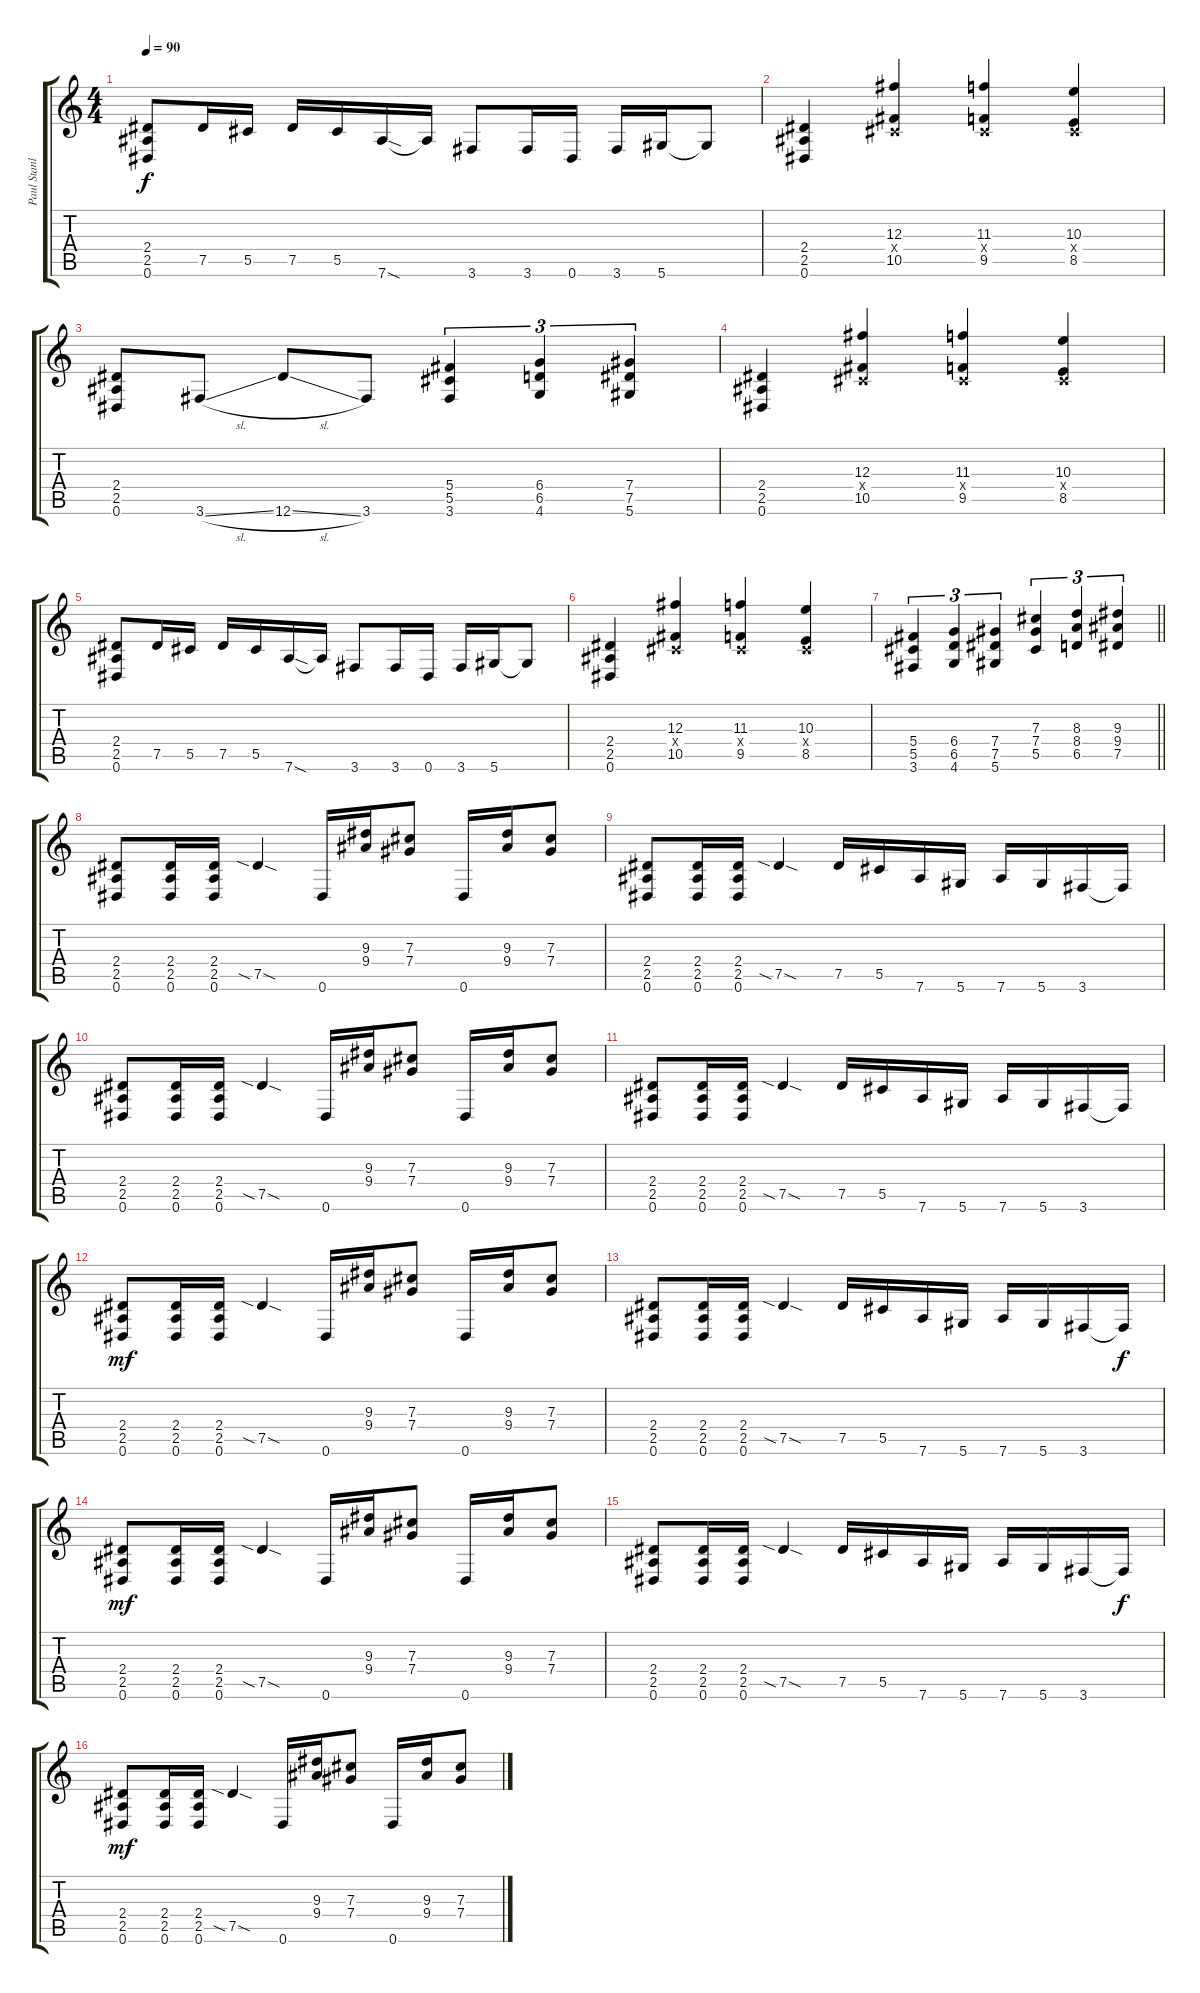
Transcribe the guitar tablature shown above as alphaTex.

\track ("Paul Stanley" "Paul Stanl") {instrument distortionguitar}
\staff {score tabs}
\tuning (Eb4 Bb3 Gb3 Db3 Ab2 Eb2) {hide}
\ts (4 4)
\tempo 90
\clef g2
\ks c
(2.4 2.5 0.6).8{dy f} 7.5.16 5.5.16 7.5.16 5.5.16 7.6{sod}.16 7.6{t}.16 3.6.8 3.6.16 0.6.16 3.6.16 5.6.16 5.6{t}.8 |
(2.4 2.5 0.6).4 (12.3 0.4{x} 10.5).4 (11.3 0.4{x} 9.5).4 (10.3 0.4{x} 8.5).4 |
(2.4 2.5 0.6).8 3.6{sl}.8 12.6{sl}.8 3.6.8 (5.4 5.5 3.6).4{tu (3 2)} (6.4 6.5 4.6).4{tu (3 2)} (7.4 7.5 5.6).4{tu (3 2)} |
(2.4 2.5 0.6).4 (12.3 0.4{x} 10.5).4 (11.3 0.4{x} 9.5).4 (10.3 0.4{x} 8.5).4 |
(2.4 2.5 0.6).8 7.5.16 5.5.16 7.5.16 5.5.16 7.6{sod}.16 7.6{t}.16 3.6.8 3.6.16 0.6.16 3.6.16 5.6.16 5.6{t}.8 |
(2.4 2.5 0.6).4 (12.3 0.4{x} 10.5).4 (11.3 0.4{x} 9.5).4 (10.3 0.4{x} 8.5).4 |
\barLineRight lightlight
(5.4 5.5 3.6).4{tu (3 2)} (6.4 6.5 4.6).4{tu (3 2)} (7.4 7.5 5.6).4{tu (3 2)} (7.3 7.4 5.5).4{tu (3 2)} (8.3 8.4 6.5).4{tu (3 2)} (9.3 9.4 7.5).4{tu (3 2)} |
(2.4 2.5 0.6).8 (2.4 2.5 0.6).16 (2.4 2.5 0.6).16 7.5{sia sod}.4 0.6.16 (9.3 9.4).16 (7.3 7.4).8 0.6.16 (9.3 9.4).16 (7.3 7.4).8 |
(2.4 2.5 0.6).8 (2.4 2.5 0.6).16 (2.4 2.5 0.6).16 7.5{sia sod}.4 7.5.16 5.5.16 7.6.16 5.6.16 7.6.16 5.6.16 3.6.16 3.6{t}.16 |
(2.4 2.5 0.6).8 (2.4 2.5 0.6).16 (2.4 2.5 0.6).16 7.5{sia sod}.4 0.6.16 (9.3 9.4).16 (7.3 7.4).8 0.6.16 (9.3 9.4).16 (7.3 7.4).8 |
(2.4 2.5 0.6).8 (2.4 2.5 0.6).16 (2.4 2.5 0.6).16 7.5{sia sod}.4 7.5.16 5.5.16 7.6.16 5.6.16 7.6.16 5.6.16 3.6.16 3.6{t}.16 |
(2.4 2.5 0.6).8{dy mf} (2.4 2.5 0.6).16 (2.4 2.5 0.6).16 7.5{sia sod}.4 0.6.16 (9.3 9.4).16 (7.3 7.4).8 0.6.16 (9.3 9.4).16 (7.3 7.4).8 |
(2.4 2.5 0.6).8 (2.4 2.5 0.6).16 (2.4 2.5 0.6).16 7.5{sia sod}.4 7.5.16 5.5.16 7.6.16 5.6.16 7.6.16 5.6.16 3.6.16 3.6{t}.16{dy f} |
(2.4 2.5 0.6).8{dy mf} (2.4 2.5 0.6).16 (2.4 2.5 0.6).16 7.5{sia sod}.4 0.6.16 (9.3 9.4).16 (7.3 7.4).8 0.6.16 (9.3 9.4).16 (7.3 7.4).8 |
(2.4 2.5 0.6).8 (2.4 2.5 0.6).16 (2.4 2.5 0.6).16 7.5{sia sod}.4 7.5.16 5.5.16 7.6.16 5.6.16 7.6.16 5.6.16 3.6.16 3.6{t}.16{dy f} |
(2.4 2.5 0.6).8{dy mf} (2.4 2.5 0.6).16 (2.4 2.5 0.6).16 7.5{sia sod}.4 0.6.16 (9.3 9.4).16 (7.3 7.4).8 0.6.16 (9.3 9.4).16 (7.3 7.4).8
